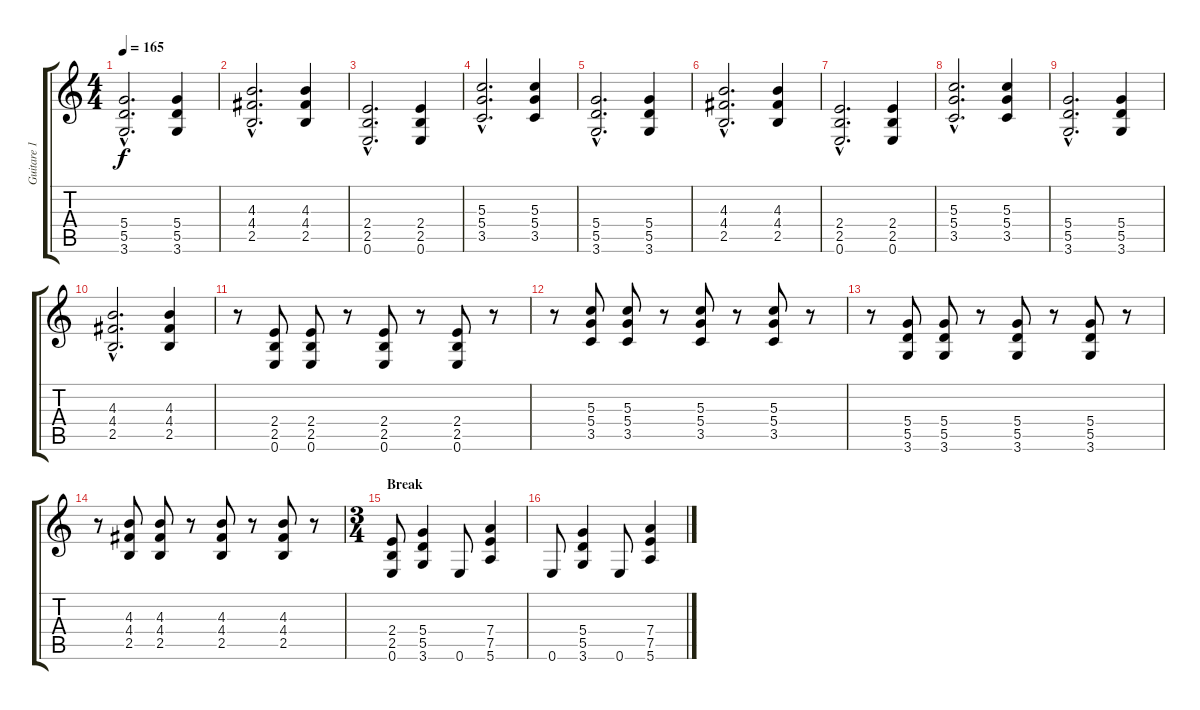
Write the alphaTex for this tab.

\track ("Guitare 1" "Guitare 1") {instrument distortionguitar}
\staff {score tabs}
\tuning (E4 B3 G3 D3 A2 E2) {hide}
\ts (4 4)
\tempo 165
\clef g2
\ks c
(5.4{hac} 5.5{hac} 3.6{hac}).2{d dy f} (5.4 5.5 3.6).4 |
(4.3{hac} 4.4{hac} 2.5{hac}).2{d} (4.3 4.4 2.5).4 |
(2.4{hac} 2.5{hac} 0.6{hac}).2{d volume 13} (2.4 2.5 0.6).4 |
(5.3{hac} 5.4{hac} 3.5{hac}).2{d} (5.3 5.4 3.5).4 |
(5.4{hac} 5.5{hac} 3.6{hac}).2{d} (5.4 5.5 3.6).4 |
(4.3{hac} 4.4{hac} 2.5{hac}).2{d} (4.3 4.4 2.5).4 |
(2.4{hac} 2.5{hac} 0.6{hac}).2{d volume 13} (2.4 2.5 0.6).4 |
(5.3{hac} 5.4{hac} 3.5{hac}).2{d} (5.3 5.4 3.5).4 |
(5.4{hac} 5.5{hac} 3.6{hac}).2{d} (5.4 5.5 3.6).4 |
(4.3{hac} 4.4{hac} 2.5{hac}).2{d} (4.3 4.4 2.5).4 |
r.8 (2.4 2.5 0.6).8 (2.4 2.5 0.6).8 r.8 (2.4 2.5 0.6).8 r.8 (2.4 2.5 0.6).8 r.8 |
r.8 (5.3 5.4 3.5).8 (5.3 5.4 3.5).8 r.8 (5.3 5.4 3.5).8 r.8 (5.3 5.4 3.5).8 r.8 |
r.8 (5.4 5.5 3.6).8 (5.4 5.5 3.6).8 r.8 (5.4 5.5 3.6).8 r.8 (5.4 5.5 3.6).8 r.8 |
r.8 (4.3 4.4 2.5).8 (4.3 4.4 2.5).8 r.8 (4.3 4.4 2.5).8 r.8 (4.3 4.4 2.5).8 r.8 |
\ts (3 4)
\section ("" "Break")
(2.4 2.5 0.6).8{volume 13 instrument overdrivenguitar} (5.4 5.5 3.6).4 0.6.8 (7.4 7.5 5.6).4 |
0.6.8 (5.4 5.5 3.6).4 0.6.8 (7.4 7.5 5.6).4
